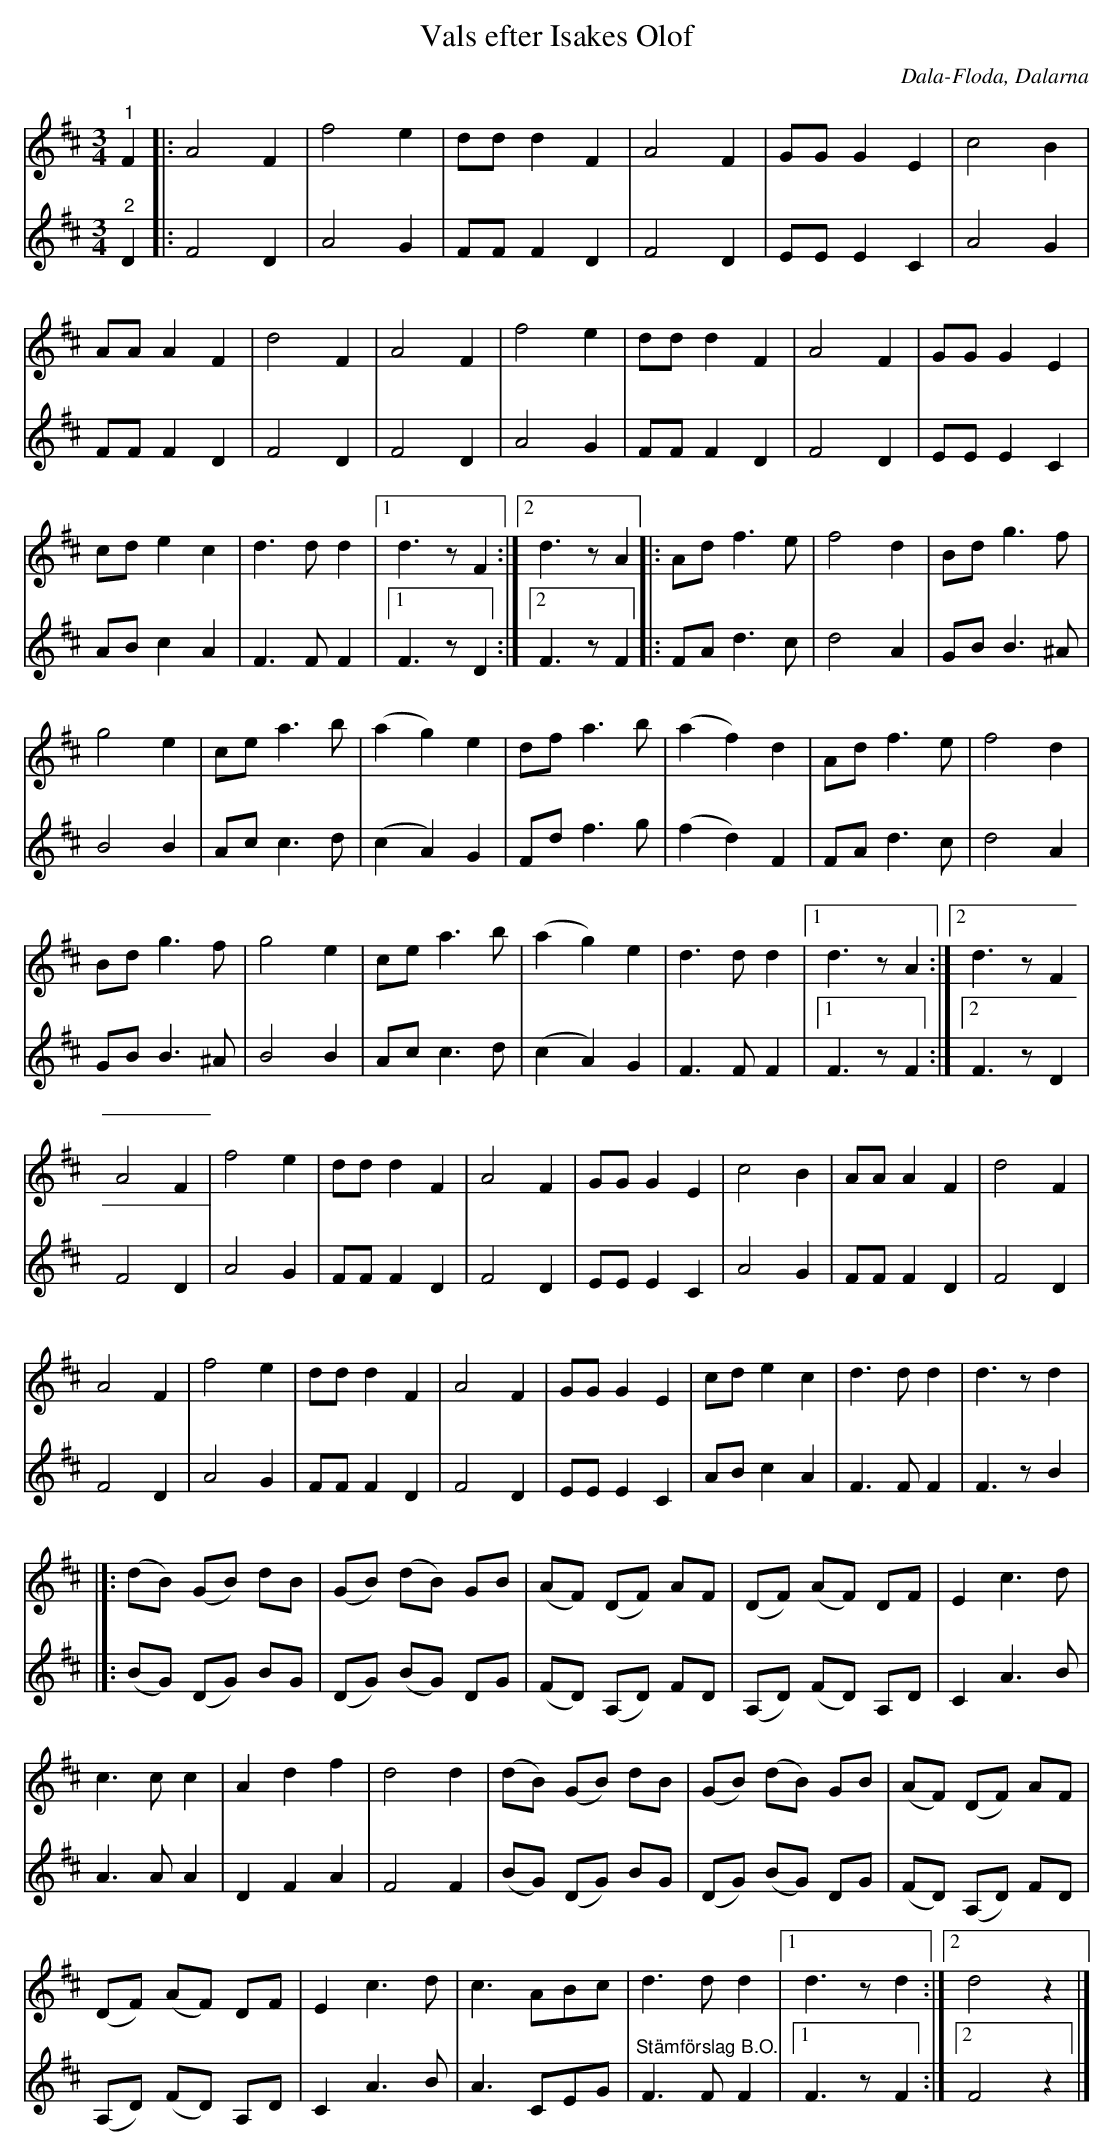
X:1
T:Vals efter Isakes Olof
O:Dala-Floda, Dalarna
L:1/8
M:3/4
K:D
V:1
"^1" F2 |: A4 F2 | f4 e2 | dd d2 F2 | A4 F2 | GG G2 E2 | c4 B2 |
AA A2 F2 | d4 F2 | A4 F2 | f4 e2 | dd d2 F2 | A4 F2 | GG G2 E2 |
cd e2 c2 | d3 d d2 |1 d3 z F2 :|2 d3 z A2 |: Ad f3 e | f4 d2 | Bd g3 f |
g4 e2 | ce a3 b | (a2 g2) e2 | df a3 b | (a2 f2) d2 | Ad f3 e | f4 d2 |
Bd g3 f | g4 e2 | ce a3 b | (a2 g2) e2 | d3 d d2 |1 d3 z A2 :|2 d3 z F2 |
A4 F2 | f4 e2 | dd d2 F2 | A4 F2 | GG G2 E2 | c4 B2 | AA A2 F2 | d4 F2 |
A4 F2 | f4 e2 | dd d2 F2 | A4 F2 | GG G2 E2 | cd e2 c2 | d3 d d2 | d3 z d2 |]:
(dB) (GB) dB | (GB) (dB) GB | (AF) (DF) AF | (DF) (AF) DF | E2 c3 d |
c3 c c2 | A2 d2 f2 | d4 d2 | (dB) (GB) dB | (GB) (dB) GB | (AF) (DF) AF |
(DF) (AF) DF | E2 c3 d | c3 ABc | d3 d d2 |1 d3 z d2 :|2 d4 z2 |]
V:2
"^2" D2 |: F4 D2 | A4 G2 | FF F2 D2 | F4 D2 | EE E2 C2 | A4 G2 |
FF F2 D2 | F4 D2 | F4 D2 | A4 G2 | FF F2 D2 | F4 D2 | EE E2 C2 |
AB c2 A2 | F3 F F2 |1 F3 z D2 :|2 F3 z F2 |: FA d3 c | d4 A2 | GB B3 ^A |
B4 B2 | Ac c3 d | (c2 A2) G2 | Fd f3 g | (f2 d2) F2 | FA d3 c | d4 A2 |
GB B3 ^A | B4 B2 | Ac c3 d | (c2 A2) G2 | F3 F F2 |1 F3 z F2 :|2 F3 z D2 |
F4 D2 | A4 G2 | FF F2 D2 | F4 D2 | EE E2 C2 | A4 G2 | FF F2 D2 | F4 D2 |
F4 D2 | A4 G2 | FF F2 D2 | F4 D2 | EE E2 C2 | AB c2 A2 | F3 F F2 | F3 z B2 |]:
(BG) (DG) BG | (DG) (BG) DG | (FD) (A,D) FD | (A,D) (FD) A,D | C2 A3 B |
A3 A A2 | D2 F2 A2 | F4 F2 | (BG) (DG) BG | (DG) (BG) DG | (FD) (A,D) FD |
(A,D) (FD) A,D | C2 A3 B | A3 CEG | "^Stämförslag B.O." F3 F F2 |1 F3 z F2 :|2 F4 z2 |]
